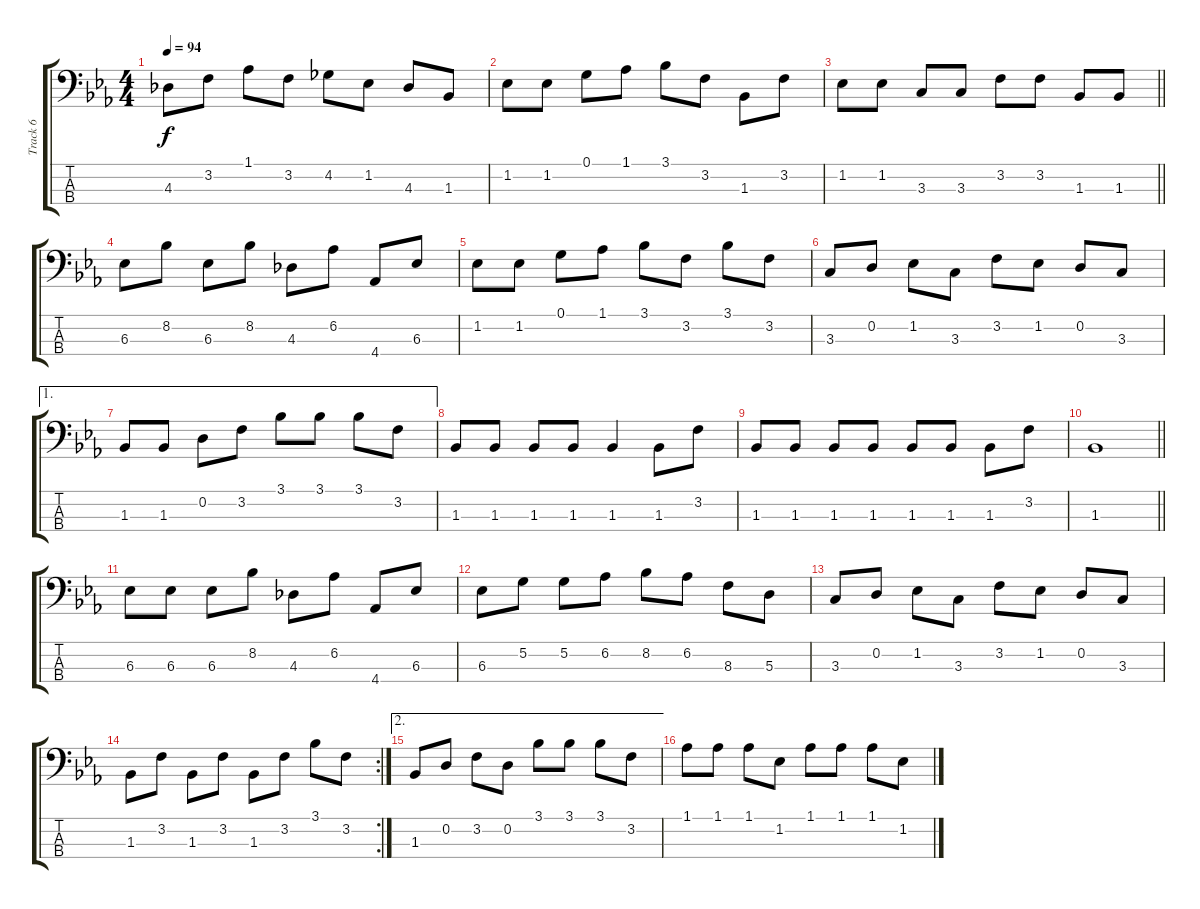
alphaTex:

\track ("Track 6" "Track 6") {instrument electricbassfinger}
\staff {score tabs}
\tuning (G2 D2 A1 E1) {hide}
\ts (4 4)
\tempo 94
\clef f4
\ks eb
4.3.8{dy f} 3.2.8 1.1.8 3.2.8 4.2.8 1.2.8 4.3.8 1.3.8 |
1.2.8 1.2.8 0.1.8 1.1.8 3.1.8 3.2.8 1.3.8 3.2.8 |
\barLineRight lightlight
1.2.8 1.2.8 3.3.8 3.3.8 3.2.8 3.2.8 1.3.8 1.3.8 |
6.3.8 8.2.8 6.3.8 8.2.8 4.3.8 6.2.8 4.4.8 6.3.8 |
1.2.8 1.2.8 0.1.8 1.1.8 3.1.8 3.2.8 3.1.8 3.2.8 |
3.3.8 0.2.8 1.2.8 3.3.8 3.2.8 1.2.8 0.2.8 3.3.8 |
\ae 1
1.3.8 1.3.8 0.2.8 3.2.8 3.1.8 3.1.8 3.1.8 3.2.8 |
1.3.8 1.3.8 1.3.8 1.3.8 1.3.4 1.3.8 3.2.8 |
1.3.8 1.3.8 1.3.8 1.3.8 1.3.8 1.3.8 1.3.8 3.2.8 |
\barLineRight lightlight
1.3.1 |
6.3.8 6.3.8 6.3.8 8.2.8 4.3.8 6.2.8 4.4.8 6.3.8 |
6.3.8 5.2.8 5.2.8 6.2.8 8.2.8 6.2.8 8.3.8 5.3.8 |
3.3.8 0.2.8 1.2.8 3.3.8 3.2.8 1.2.8 0.2.8 3.3.8 |
\rc 2
1.3.8 3.2.8 1.3.8 3.2.8 1.3.8 3.2.8 3.1.8 3.2.8 |
\ae 2
1.3.8 0.2.8 3.2.8 0.2.8 3.1.8 3.1.8 3.1.8 3.2.8 |
1.1.8 1.1.8 1.1.8 1.2.8 1.1.8 1.1.8 1.1.8 1.2.8
